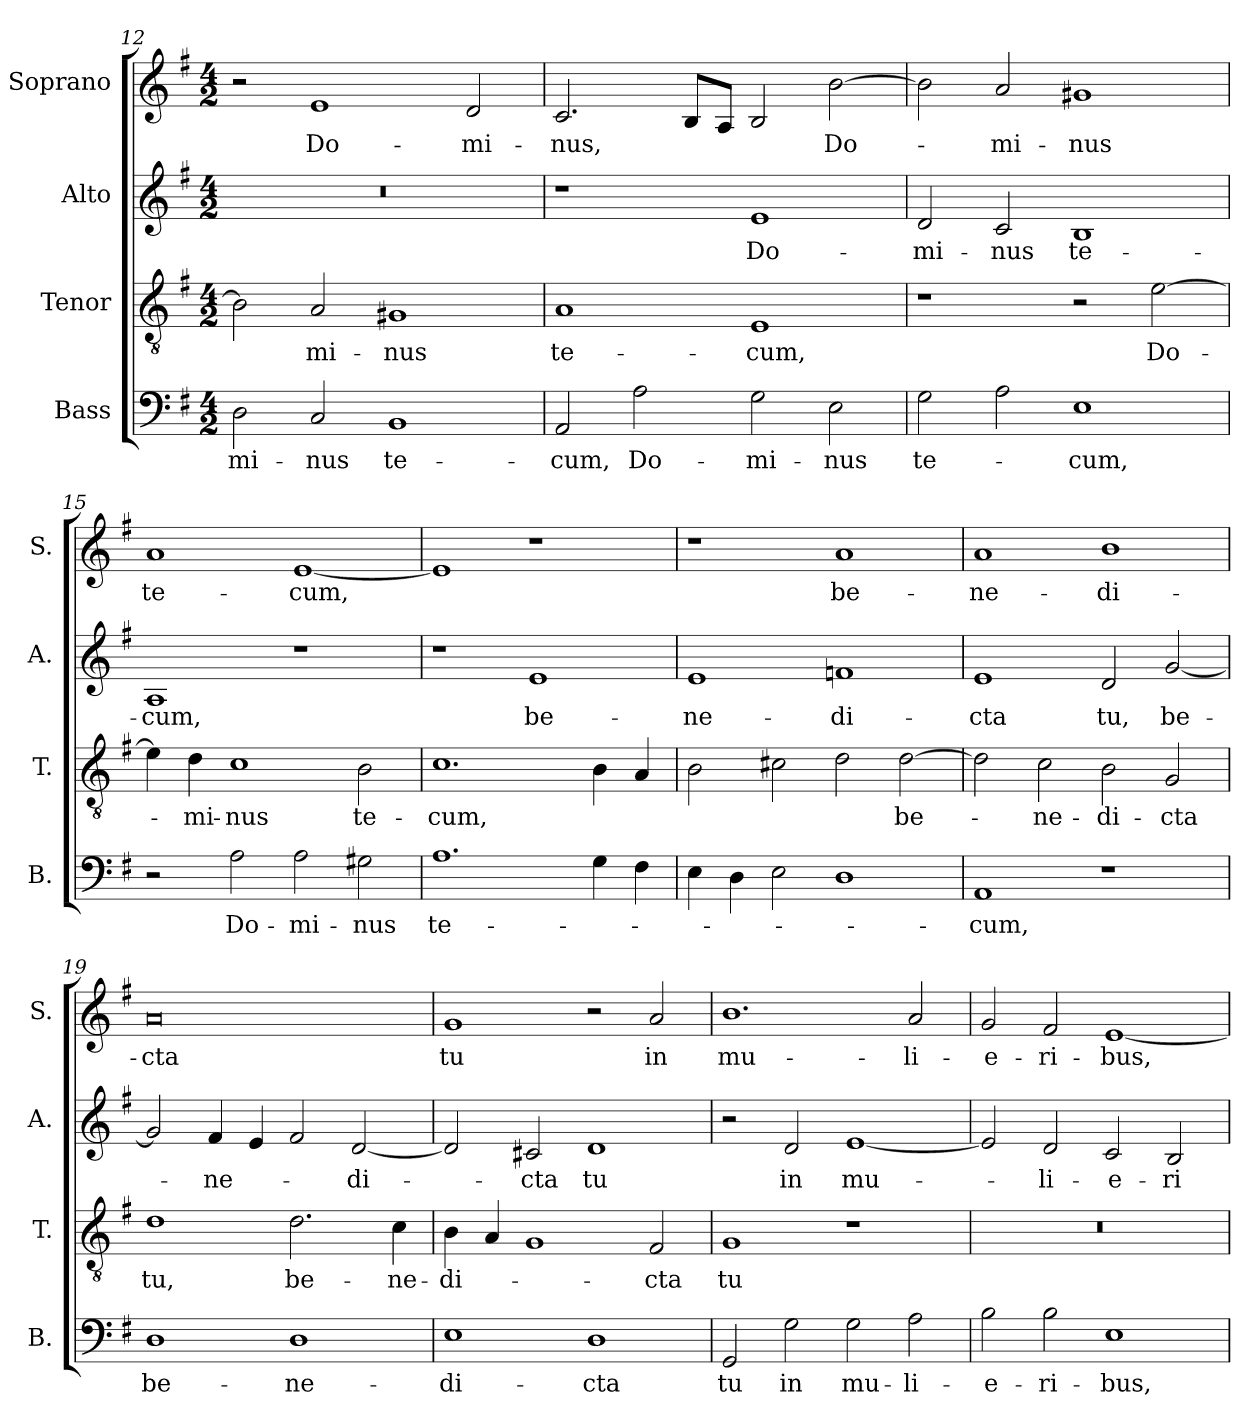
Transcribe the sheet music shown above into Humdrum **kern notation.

**kern	**text	**kern	**text	**kern	**text	**kern	**text
*part4	*part4	*part3	*part3	*part2	*part2	*part1	*part1
*staff4	*staff4	*staff3	*staff3	*staff2	*staff2	*staff1	*staff1
*I"Bass	*	*I"Tenor	*	*I"Alto	*	*I"Soprano	*
*I'B.	*	*I'T.	*	*I'A.	*	*I'S.	*
*clefF4	*	*clefGv2	*	*clefG2	*	*clefG2	*
*	*	*ITrd7c12	*	*	*	*	*
*k[f#]	*	*k[f#]	*	*k[f#]	*	*k[f#]	*
*G:	*	*G:	*	*G:	*	*G:	*
*M4/2	*	*M4/2	*	*M4/2	*	*M4/2	*
=12	=12	=12	=12	=12	=12	=12	=12
!	!LO:LY:b	!	!	!LO:N:vis=1	!	!	!
2D\	-mi-	2BB\]	.	0r	.	2r	.
!	!LO:LY:b	!	!LO:LY:b	!	!	!	!LO:LY:b
2C/	-nus	2AA/	-mi-	.	.	1e	Do-
!	!LO:LY:b	!	!LO:LY:b	!	!	!	!
1BB	te-	1GG#X	-nus	.	.	.	.
!	!	!	!	!	!	!	!LO:LY:b
.	.	.	.	.	.	2d/	-mi-
!!LO:LB:g=z
=13	=13	=13	=13	=13	=13	=13	=13
!	!LO:LY:b	!	!LO:LY:b	!	!	!	!LO:LY:b
2AA/	-cum,	1AA	te-	1r	.	2.c/	-nus,
!	!LO:LY:b	!	!	!	!	!	!
2A\	Do-	.	.	.	.	.	.
.	.	.	.	.	.	8B/L	.
.	.	.	.	.	.	8A/J	.
!	!LO:LY:b	!	!LO:LY:b	!	!LO:LY:b	!	!
2G\	-mi-	1EE	-cum,	1e	Do-	2B/	.
!	!LO:LY:b	!	!	!	!	!	!LO:LY:b
2E\	-nus	.	.	.	.	[>2b\	Do-
=14	=14	=14	=14	=14	=14	=14	=14
!	!LO:LY:b	!	!	!	!LO:LY:b	!	!
2G\	te-	1r	.	2d/	-mi-	2b\]	.
!	!	!	!	!	!LO:LY:b	!	!LO:LY:b
2A\	.	.	.	2c/	-nus	2a/	-mi-
!	!LO:LY:b	!	!	!	!LO:LY:b	!	!LO:LY:b
1E	-cum,	2r	.	1B	te-	1g#X	-nus
!	!	!	!LO:LY:b	!	!	!	!
.	.	[>2E\	Do-	.	.	.	.
=15	=15	=15	=15	=15	=15	=15	=15
!	!	!	!	!	!LO:LY:b	!	!LO:LY:b
2r	.	4E\]	.	1A	-cum,	1a	te-
!	!	!	!LO:LY:b	!	!	!	!
.	.	4D\	-mi-	.	.	.	.
!	!LO:LY:b	!	!LO:LY:b	!	!	!	!
2A\	Do-	1C	-nus	.	.	.	.
!	!LO:LY:b	!	!	!	!	!	!LO:LY:b
2A\	-mi-	.	.	1r	.	[<1e	-cum,
!	!LO:LY:b	!	!LO:LY:b	!	!	!	!
2G#X\	-nus	2BB\	te-	.	.	.	.
=16	=16	=16	=16	=16	=16	=16	=16
!	!LO:LY:b	!	!LO:LY:b	!	!	!	!
1.A	te-	1.C	-cum,	1r	.	1e]	.
!	!	!	!	!	!LO:LY:b	!	!
.	.	.	.	1e	be-	1r	.
4G\	.	4BB\	.	.	.	.	.
4F#\	.	4AA/	.	.	.	.	.
=17	=17	=17	=17	=17	=17	=17	=17
!	!	!	!	!	!LO:LY:b	!	!
4E\	.	2BB\	.	1e	-ne-	1r	.
4D\	.	.	.	.	.	.	.
2E\	.	2C#X\	.	.	.	.	.
!	!	!	!	!	!LO:LY:b	!	!LO:LY:b
1D	.	2D\	.	1fn	-di-	1a	be-
!	!	!	!LO:LY:b	!	!	!	!
.	.	[>2D\	be-	.	.	.	.
!!LO:PB:g=z
=18	=18	=18	=18	=18	=18	=18	=18
!	!LO:LY:b	!	!	!	!LO:LY:b	!	!LO:LY:b
1AA	-cum,	2D\]	.	1e	-cta	1a	-ne-
!	!	!	!LO:LY:b	!	!	!	!
.	.	2C\	-ne-	.	.	.	.
!	!	!	!LO:LY:b	!	!LO:LY:b	!	!LO:LY:b
1r	.	2BB\	-di-	2d/	tu,	1b	-di-
!	!	!	!LO:LY:b	!	!LO:LY:b	!	!
.	.	2GG/	-cta	[<2g/	be-	.	.
=19	=19	=19	=19	=19	=19	=19	=19
!	!LO:LY:b	!	!LO:LY:b	!	!	!	!LO:LY:b
1D	be-	1D	tu,	2g/]	.	0a	-cta
!	!	!	!	!	!LO:LY:b	!	!
.	.	.	.	4f#/	-ne-	.	.
.	.	.	.	4e/	.	.	.
!	!LO:LY:b	!	!LO:LY:b	!	!	!	!
1D	-ne-	2.D\	be-	2f#/	.	.	.
!	!	!	!	!	!LO:LY:b	!	!
.	.	.	.	[<2d/	-di-	.	.
!	!	!	!LO:LY:b	!	!	!	!
.	.	4C\	-ne-	.	.	.	.
=20	=20	=20	=20	=20	=20	=20	=20
!	!LO:LY:b	!	!LO:LY:b	!	!	!	!LO:LY:b
1E	-di-	4BB\	-di-	2d/]	.	1g	tu
.	.	4AA/	.	.	.	.	.
!	!	!	!	!	!LO:LY:b	!	!
.	.	1GG	.	2c#X/	-cta	.	.
!	!LO:LY:b	!	!	!	!LO:LY:b	!	!
1D	-cta	.	.	1d	tu	2r	.
!	!	!	!LO:LY:b	!	!	!	!LO:LY:b
.	.	2FF#/	-cta	.	.	2a/	in
=21	=21	=21	=21	=21	=21	=21	=21
!	!LO:LY:b	!	!LO:LY:b	!	!	!	!LO:LY:b
2GG/	tu	1GG	tu	2r	.	1.b	mu-
!	!LO:LY:b	!	!	!	!LO:LY:b	!	!
2G\	in	.	.	2d/	in	.	.
!	!LO:LY:b	!	!	!	!LO:LY:b	!	!
2G\	mu-	1r	.	[<1e	mu-	.	.
!	!LO:LY:b	!	!	!	!	!	!LO:LY:b
2A\	-li-	.	.	.	.	2a/	-li-
=22	=22	=22	=22	=22	=22	=22	=22
!	!LO:LY:b	!LO:N:vis=1	!	!	!	!	!LO:LY:b
2B\	-e-	0r	.	2e/]	.	2g/	-e-
!	!LO:LY:b	!	!	!	!LO:LY:b	!	!LO:LY:b
2B\	-ri-	.	.	2d/	-li-	2f#/	-ri-
!	!LO:LY:b	!	!	!	!LO:LY:b	!	!LO:LY:b
1E	-bus,	.	.	2c/	-e-	[<1e	-bus,
!	!	!	!	!	!LO:LY:b	!	!
.	.	.	.	2B/	-ri-	.	.
=	=	=	=	=	=	=	=
*-	*-	*-	*-	*-	*-	*-	*-
